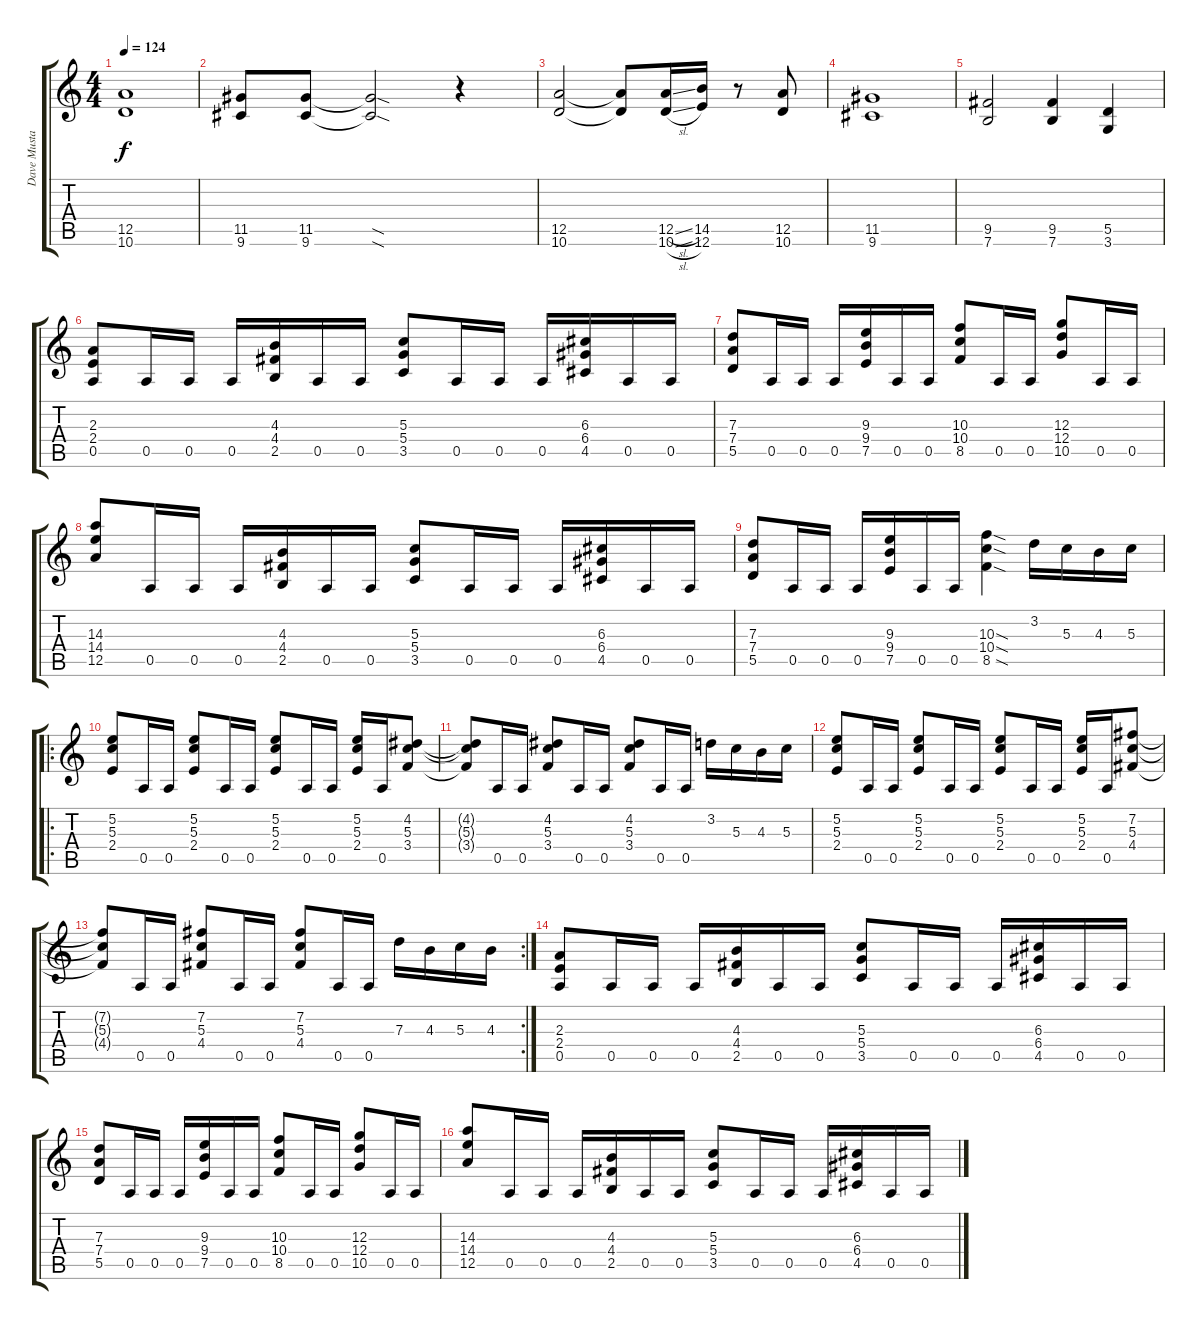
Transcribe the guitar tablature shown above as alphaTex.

\track ("Dave Mustaine" "Dave Musta") {instrument distortionguitar}
\staff {score tabs}
\tuning (E4 B3 G3 D3 A2 E2) {hide}
\ts (4 4)
\tempo 124
\clef g2
\ks c
(12.5 10.6).1{dy f} |
(11.5 9.6).8 (11.5 9.6).8 (11.5{sod t} 9.6{sod t}).2 r.4 |
(12.5 10.6).2 (12.5{t} 10.6{t}).8 (12.5{sl} 10.6{sl}).16 (14.5 12.6).16 r.8 (12.5 10.6).8 |
(11.5 9.6).1 |
(9.5 7.6).2 (9.5 7.6).4 (5.5 3.6).4 |
(2.3 2.4 0.5).8 0.5.16 0.5.16 0.5.16 (4.3 4.4 2.5).16 0.5.16 0.5.16 (5.3 5.4 3.5).8 0.5.16 0.5.16 0.5.16 (6.3 6.4 4.5).16 0.5.16 0.5.16 |
(7.3 7.4 5.5).8 0.5.16 0.5.16 0.5.16 (9.3 9.4 7.5).16 0.5.16 0.5.16 (10.3 10.4 8.5).8 0.5.16 0.5.16 (12.3 12.4 10.5).8 0.5.16 0.5.16 |
(14.3 14.4 12.5).8 0.5.16 0.5.16 0.5.16 (4.3 4.4 2.5).16 0.5.16 0.5.16 (5.3 5.4 3.5).8 0.5.16 0.5.16 0.5.16 (6.3 6.4 4.5).16 0.5.16 0.5.16 |
(7.3 7.4 5.5).8 0.5.16 0.5.16 0.5.16 (9.3 9.4 7.5).16 0.5.16 0.5.16 (10.3{sod} 10.4{sod} 8.5{sod}).4 3.2.16 5.3.16 4.3.16 5.3.16 |
\ro
(5.2 5.3 2.4).8 0.5.16 0.5.16 (5.2 5.3 2.4).8 0.5.16 0.5.16 (5.2 5.3 2.4).8 0.5.16 0.5.16 (5.2 5.3 2.4).16 0.5.16 (4.2 5.3 3.4).8 |
(4.2{t} 5.3{t} 3.4{t}).8 0.5.16 0.5.16 (4.2 5.3 3.4).8 0.5.16 0.5.16 (4.2 5.3 3.4).8 0.5.16 0.5.16 3.2.16 5.3.16 4.3.16 5.3.16 |
(5.2 5.3 2.4).8 0.5.16 0.5.16 (5.2 5.3 2.4).8 0.5.16 0.5.16 (5.2 5.3 2.4).8 0.5.16 0.5.16 (5.2 5.3 2.4).16 0.5.16 (7.2 5.3 4.4).8 |
\rc 2
(7.2{t} 5.3{t} 4.4{t}).8 0.5.16 0.5.16 (7.2 5.3 4.4).8 0.5.16 0.5.16 (7.2 5.3 4.4).8 0.5.16 0.5.16 7.3.16 4.3.16 5.3.16 4.3.16 |
(2.3 2.4 0.5).8 0.5.16 0.5.16 0.5.16 (4.3 4.4 2.5).16 0.5.16 0.5.16 (5.3 5.4 3.5).8 0.5.16 0.5.16 0.5.16 (6.3 6.4 4.5).16 0.5.16 0.5.16 |
(7.3 7.4 5.5).8 0.5.16 0.5.16 0.5.16 (9.3 9.4 7.5).16 0.5.16 0.5.16 (10.3 10.4 8.5).8 0.5.16 0.5.16 (12.3 12.4 10.5).8 0.5.16 0.5.16 |
(14.3 14.4 12.5).8 0.5.16 0.5.16 0.5.16 (4.3 4.4 2.5).16 0.5.16 0.5.16 (5.3 5.4 3.5).8 0.5.16 0.5.16 0.5.16 (6.3 6.4 4.5).16 0.5.16 0.5.16
